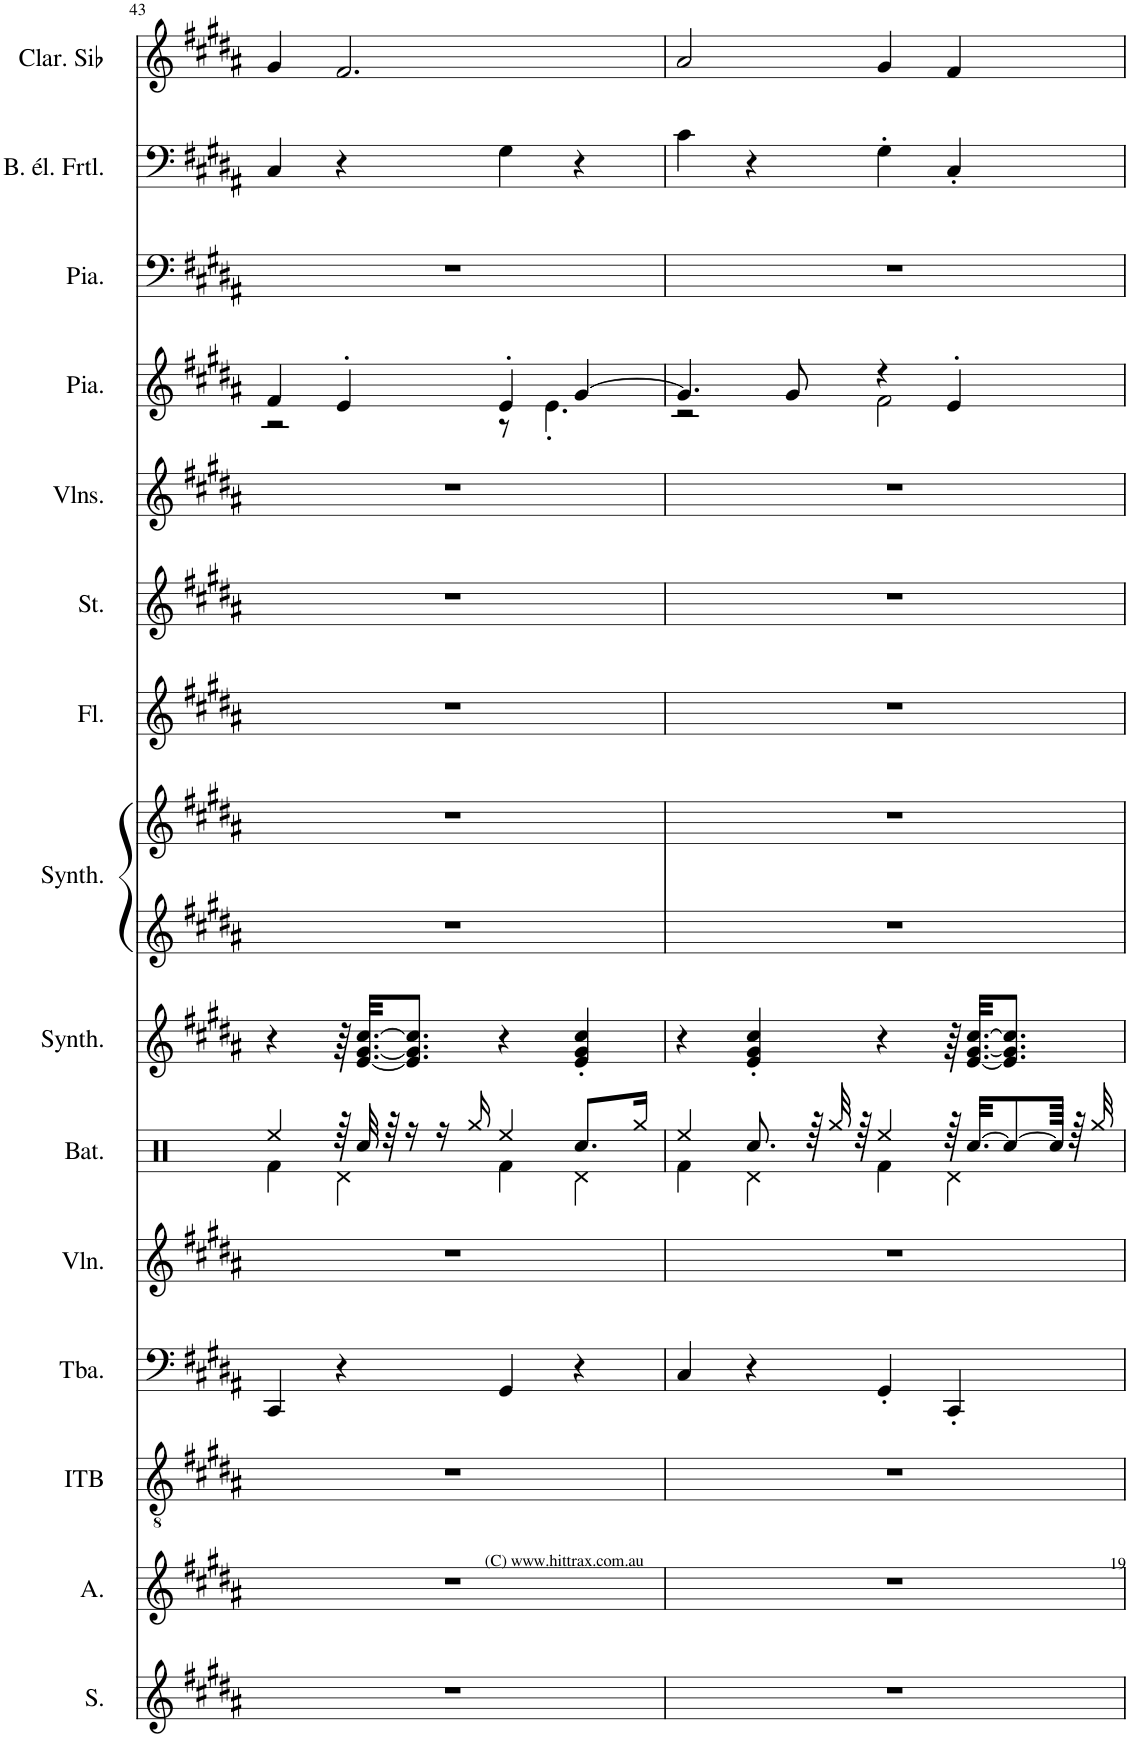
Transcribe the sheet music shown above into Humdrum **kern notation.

**kern	**kern	**kern	**kern	**kern	**kern	**kern	**kern	**kern	**kern	**kern	**kern	**kern	**kern	**kern	**kern
*part15	*part14	*part13	*part12	*part11	*part10	*part9	*part8	*part8	*part7	*part6	*part5	*part4	*part3	*part2	*part1
*staff16	*staff15	*staff14	*staff13	*staff12	*staff11	*staff10	*staff9	*staff8	*staff7	*staff6	*staff5	*staff4	*staff3	*staff2	*staff1
*I"Soprano	*I"Alto	*I"Banjo Irlandais Ténor	*I"Tuba	*I"Violon	*I"Batterie	*I"Synthétiseur de dents de scie	*I"Synthétiseur d'instruments à cordes	*	*I"Flûte	*I"Cordes	*I"Violons	*I"Piano	*I"Piano	*I"Basse électrique fretless, Dance Me To The End Of Love	*I"Clarinette en Sib
*I'S.	*I'A.	*	*I'Tba.	*I'Vln.	*I'Bat.	*I'Synth.	*I'Synth.	*	*I'Fl.	*	*I'Vlns.	*I'Pia.	*I'Pia.	*I'B. él. Frtl.	*I'Clar. Sib
!!LO:PB:g=z
*clefG2	*clefG2	*clefGv2	*clefF4	*clefG2	*clefX	*clefG2	*clefG2	*clefG2	*clefG2	*clefG2	*clefG2	*clefG2	*clefF4	*clefF4	*clefG2
*	*	*Trd7c12	*	*	*	*	*	*	*	*	*	*	*	*Trd7c12	*Trd1c2
*k[f#c#g#d#a#]	*k[f#c#g#d#a#]	*k[f#c#g#d#a#]	*k[f#c#g#d#a#]	*k[f#c#g#d#a#]	*k[]	*k[f#c#g#d#a#]	*k[f#c#g#d#a#]	*k[f#c#g#d#a#]	*k[f#c#g#d#a#]	*k[f#c#g#d#a#]	*k[f#c#g#d#a#]	*k[f#c#g#d#a#]	*k[f#c#g#d#a#]	*k[f#c#g#d#a#]	*k[f#c#g#d#a#]
*M4/4	*M4/4	*M4/4	*M4/4	*M4/4	*M4/4	*M4/4	*M4/4	*M4/4	*M4/4	*M4/4	*M4/4	*M4/4	*M4/4	*M4/4	*M4/4
=43	=43	=43	=43	=43	=43	=43	=43	=43	=43	=43	=43	=43	=43	=43	=43
*	*	*	*	*	*^	*	*	*	*	*	*	*^	*	*	*
1r	1r	1r	4CC#/	1r	4Ree/	4Rf\	4r	1r	1r	1r	1r	1r	4f#/	2r	1r	4C#/	4g#/
.	.	.	4r	.	64r	4Rd\	64r	.	.	.	.	.	4e'/	.	.	4r	2.f#/
.	.	.	.	.	32Rcc/	.	[32.e/ [32.g#/ [32.cc#/KKL	.	.	.	.	.	.	.	.	.	.
.	.	.	.	.	64r	.	.	.	.	.	.	.	.	.	.	.	.
.	.	.	.	.	16r	.	8.e/] 8.g#/] 8.cc#/]J	.	.	.	.	.	.	.	.	.	.
.	.	.	.	.	16r	.	.	.	.	.	.	.	.	.	.	.	.
.	.	.	.	.	16Rgg/	.	.	.	.	.	.	.	.	.	.	.	.
.	.	.	4GG#/	.	4Ree/	4Rf\	4r	.	.	.	.	.	4e'/	8r	.	4G#\	.
.	.	.	.	.	.	.	.	.	.	.	.	.	.	4.e'\	.	.	.
.	.	.	4r	.	8.Rcc/L	4Rd\	4e/' 4g#/' 4cc#/'	.	.	.	.	.	[4g#/	.	.	4r	.
.	.	.	.	.	16Rgg/Jk	.	.	.	.	.	.	.	.	.	.	.	.
=44	=44	=44	=44	=44	=44	=44	=44	=44	=44	=44	=44	=44	=44	=44	=44	=44	=44
1r	1r	1r	4C#/	1r	4Ree/	4Rf\	4r	1r	1r	1r	1r	1r	4.g#/]	2r	1r	4c#\	2a#/
.	.	.	4r	.	8.Rcc/	4Rd\	4e/' 4g#/' 4cc#/'	.	.	.	.	.	.	.	.	4r	.
.	.	.	.	.	.	.	.	.	.	.	.	.	8g#/	.	.	.	.
.	.	.	.	.	64r	.	.	.	.	.	.	.	.	.	.	.	.
.	.	.	.	.	32Rgg/	.	.	.	.	.	.	.	.	.	.	.	.
.	.	.	.	.	64r	.	.	.	.	.	.	.	.	.	.	.	.
.	.	.	4GG#'/	.	4Ree/	4Rf\	4r	.	.	.	.	.	4r	2f#\	.	4G#'\	4g#/
.	.	.	4CC#'/	.	64r	4Rd\	64r	.	.	.	.	.	4e'/	.	.	4C#'/	4f#/
.	.	.	.	.	[32.Rcc/KKL	.	[32.e/ [32.g#/ [32.cc#/KKL	.	.	.	.	.	.	.	.	.	.
.	.	.	.	.	8Rcc/_	.	8.e/] 8.g#/] 8.cc#/]J	.	.	.	.	.	.	.	.	.	.
.	.	.	.	.	64Rcc/Jkkk]	.	.	.	.	.	.	.	.	.	.	.	.
.	.	.	.	.	64r	.	.	.	.	.	.	.	.	.	.	.	.
.	.	.	.	.	32Rgg/	.	.	.	.	.	.	.	.	.	.	.	.
*	*	*	*	*	*v	*v	*	*	*	*	*	*	*v	*v	*	*	*
=	=	=	=	=	=	=	=	=	=	=	=	=	=	=	=
*-	*-	*-	*-	*-	*-	*-	*-	*-	*-	*-	*-	*-	*-	*-	*-
